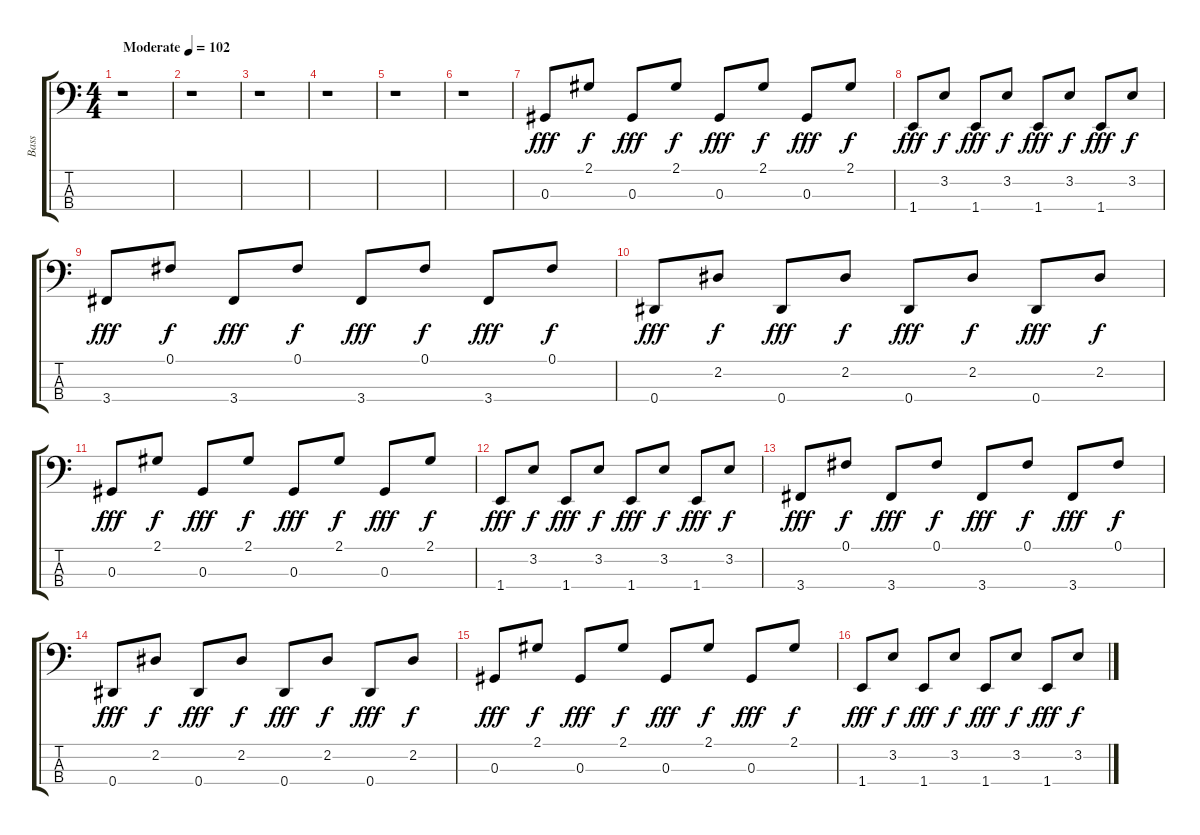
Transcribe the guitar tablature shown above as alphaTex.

\track ("Bass" "Bass") {instrument electricbassfinger}
\staff {score tabs}
\tuning (Gb2 Db2 Ab1 Eb1) {hide}
\ts (4 4)
\tempo (102 "Moderate")
\clef f4
\ks c
r.1{dy fff instrument electricbassfinger} |
r.1 |
r.1 |
r.1 |
r.1 |
r.1 |
0.3.8 2.1.8{dy f} 0.3.8{dy fff} 2.1.8{dy f} 0.3.8{dy fff} 2.1.8{dy f} 0.3.8{dy fff} 2.1.8{dy f} |
1.4.8{dy fff} 3.2.8{dy f} 1.4.8{dy fff} 3.2.8{dy f} 1.4.8{dy fff} 3.2.8{dy f} 1.4.8{dy fff} 3.2.8{dy f} |
3.4.8{dy fff} 0.1.8{dy f} 3.4.8{dy fff} 0.1.8{dy f} 3.4.8{dy fff} 0.1.8{dy f} 3.4.8{dy fff} 0.1.8{dy f} |
0.4.8{dy fff} 2.2.8{dy f} 0.4.8{dy fff} 2.2.8{dy f} 0.4.8{dy fff} 2.2.8{dy f} 0.4.8{dy fff} 2.2.8{dy f} |
0.3.8{dy fff} 2.1.8{dy f} 0.3.8{dy fff} 2.1.8{dy f} 0.3.8{dy fff} 2.1.8{dy f} 0.3.8{dy fff} 2.1.8{dy f} |
1.4.8{dy fff} 3.2.8{dy f} 1.4.8{dy fff} 3.2.8{dy f} 1.4.8{dy fff} 3.2.8{dy f} 1.4.8{dy fff} 3.2.8{dy f} |
3.4.8{dy fff} 0.1.8{dy f} 3.4.8{dy fff} 0.1.8{dy f} 3.4.8{dy fff} 0.1.8{dy f} 3.4.8{dy fff} 0.1.8{dy f} |
0.4.8{dy fff} 2.2.8{dy f} 0.4.8{dy fff} 2.2.8{dy f} 0.4.8{dy fff} 2.2.8{dy f} 0.4.8{dy fff} 2.2.8{dy f} |
0.3.8{dy fff} 2.1.8{dy f} 0.3.8{dy fff} 2.1.8{dy f} 0.3.8{dy fff} 2.1.8{dy f} 0.3.8{dy fff} 2.1.8{dy f} |
1.4.8{dy fff} 3.2.8{dy f} 1.4.8{dy fff} 3.2.8{dy f} 1.4.8{dy fff} 3.2.8{dy f} 1.4.8{dy fff} 3.2.8{dy f}
